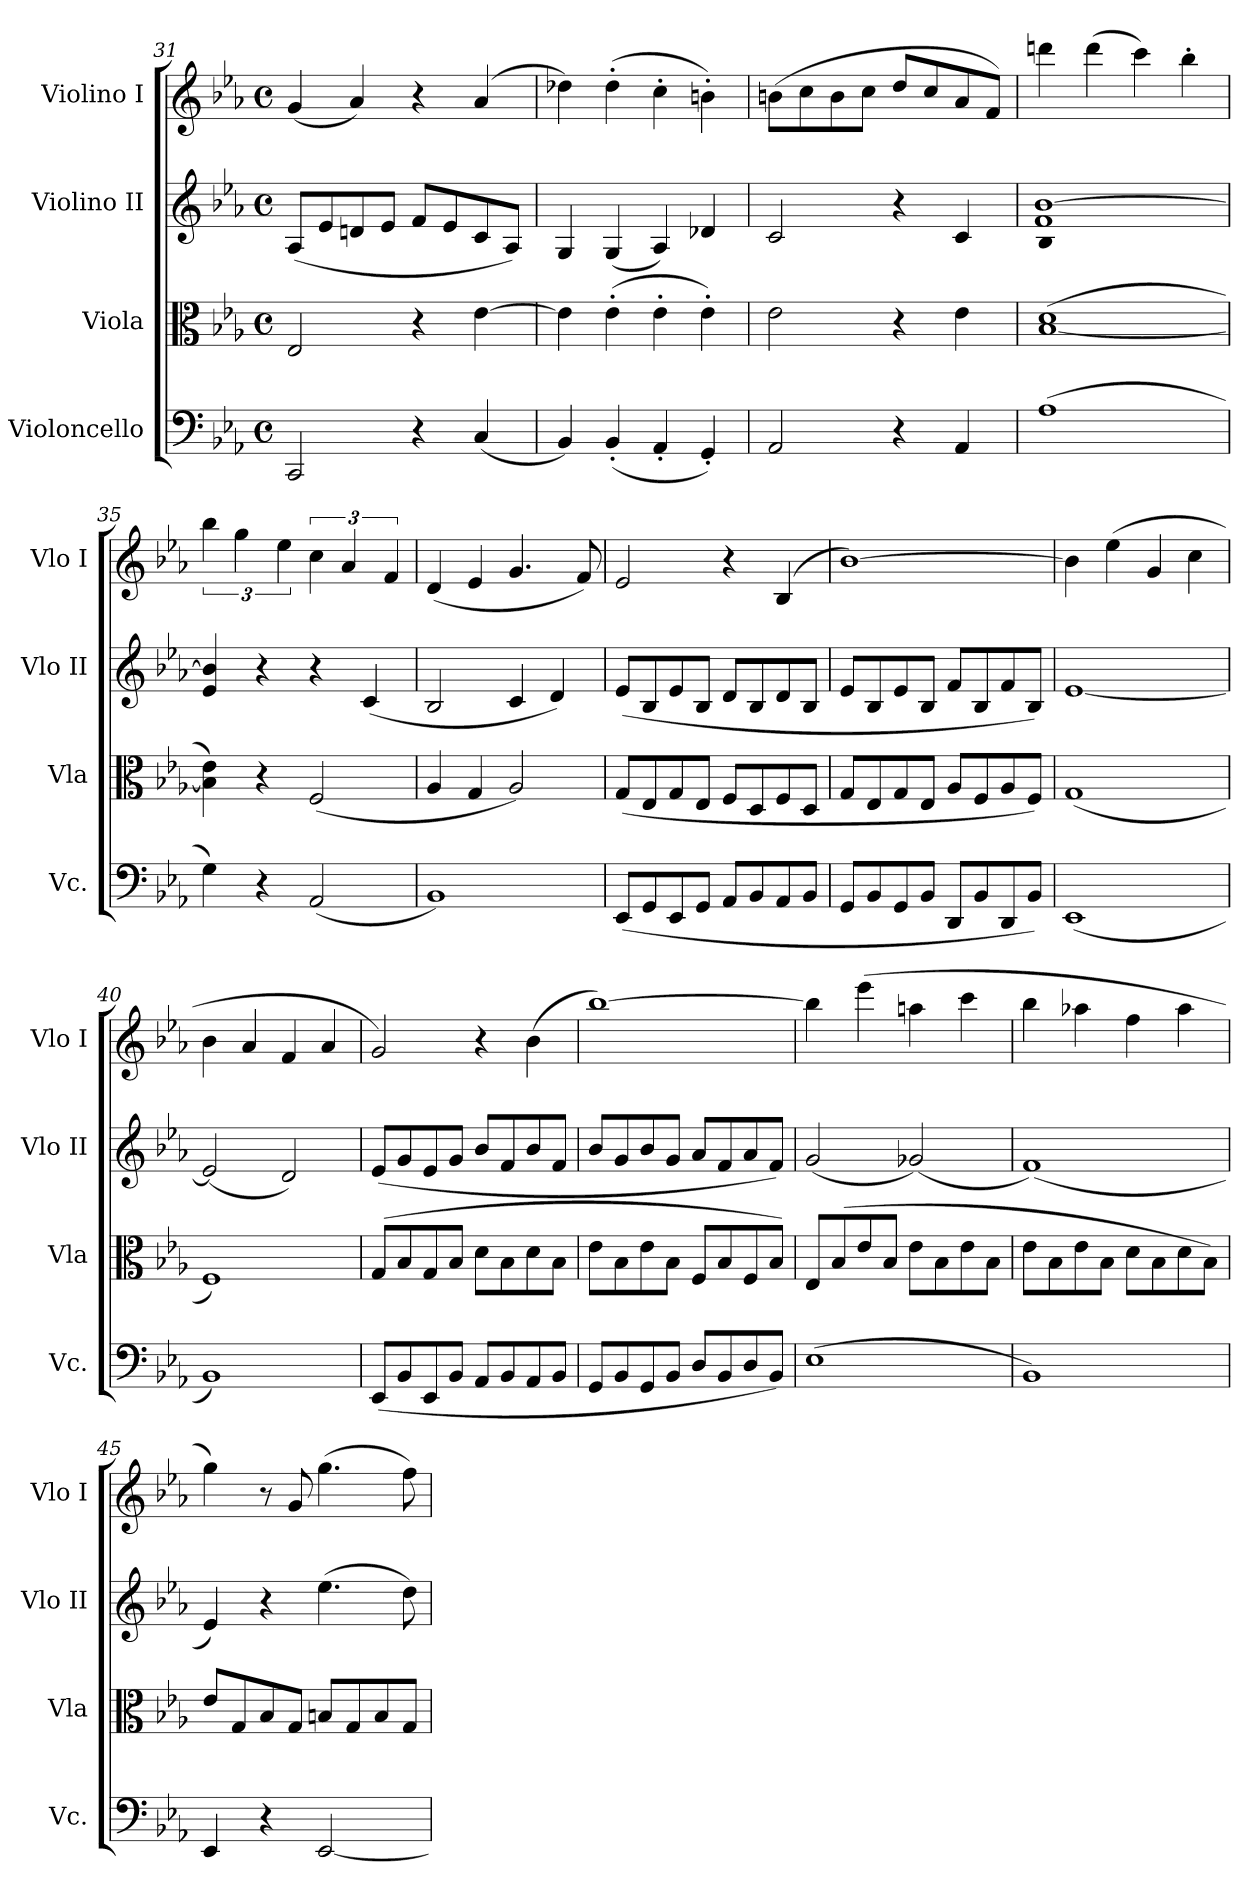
**kern	**kern	**kern	**kern
*part4	*part3	*part2	*part1
*staff4	*staff3	*staff2	*staff1
*I"Violoncello	*I"Viola	*I"Violino II	*I"Violino I
*I'Vc.	*I'Vla	*I'Vlo II	*I'Vlo I
!!LO:LB:g=z
*clefF4	*clefC3	*clefG2	*clefG2
*k[b-e-a-]	*k[b-e-a-]	*k[b-e-a-]	*k[b-e-a-]
*M4/4	*M4/4	*M4/4	*M4/4
*met(c)	*met(c)	*met(c)	*met(c)
=31	=31	=31	=31
2CC/	2E-/	(8A-/L	(4g/
.	.	8e-/	.
.	.	8dn/	4a-/)
.	.	8e-/J	.
4r	4r	8f/L	4r
.	.	8e-/	.
(4C/	[4e-\	8c/	(4a-/
.	.	8A-/J)	.
=32	=32	=32	=32
4BB-/)	4e-\]	4G/	4dd-X\)
(4BB-'/	(>4e-'\	(4G/	(>4dd-'\
4AA-'/	4e-'\	4A-/)	4cc'\
4GG'/)	4e-'\)	4d-X/	4bn'\)
=33	=33	=33	=33
2AA-/	2e-\	2c/	(>8bn\L
.	.	.	8cc\
.	.	.	8b\
.	.	.	8cc\J
4r	4r	4r	8dd/L
.	.	.	8cc/
4AA-/	4e-\	4c/	8a-/
.	.	.	8f/J)
=34	=34	=34	=34
!	!	!LO:N:n=1:head=solid	!
(>1A-	([1B- 1d	1B- 1f [1b-	4dddn\
.	.	.	(>4ddd\
.	.	.	4ccc\)
.	.	.	4bb-'\
=35	=35	=35	=35
4G\)	4B-\] 4e-\)	4e-/ 4b-/]	6bb-\
.	.	.	6gg\
4r	4r	4r	.
.	.	.	6ee-\
(2AA-/	(2F/	4r	6cc\
.	.	.	6a-/
.	.	(4c/	.
.	.	.	6f/
=36	=36	=36	=36
1BB-)	4A-/	2B-/	(4d/
.	4G/	.	4e-/
.	2A-/)	4c/	4.g/
.	.	4d/)	.
.	.	.	8f/)
=37	=37	=37	=37
(>8EE-/L	(>8G/L	(>8e-/L	2e-/
8GG/	8E-/	8B-/	.
8EE-/	8G/	8e-/	.
8GG/J	8E-/J	8B-/J	.
8AA-/L	8F/L	8d/L	4r
8BB-/	8D/	8B-/	.
8AA-/	8F/	8d/	(4B-/
8BB-/J	8D/J	8B-/J	.
=38	=38	=38	=38
8GG/L	8G/L	8e-/L	[1b-)
8BB-/	8E-/	8B-/	.
8GG/	8G/	8e-/	.
8BB-/J	8E-/J	8B-/J	.
8DD/L	8A-/L	8f/L	.
8BB-/	8F/	8B-/	.
8DD/	8A-/	8f/	.
8BB-/J)	8F/J)	8B-/J)	.
=39	=39	=39	=39
(1EE-	(1G	[1e-	4b-\]
.	.	.	(>4ee-\
.	.	.	4g/
.	.	.	4cc\
=40	=40	=40	=40
1BB-)	1F)	(2e-/]	4b-\
.	.	.	4a-/
.	.	2d/)	4f/
.	.	.	4a-/
!!LO:PB:g=z
=41	=41	=41	=41
(>8EE-/L	(>8G/L	(>8e-/L	2g/)
8BB-/	8B-/	8g/	.
8EE-/	8G/	8e-/	.
8BB-/J	8B-/J	8g/J	.
8AA-/L	8d\L	8b-/L	4r
8BB-/	8B-\	8f/	.
8AA-/	8d\	8b-/	(>4b-\
8BB-/J	8B-\J	8f/J	.
=42	=42	=42	=42
8GG/L	8e-\L	8b-/L	[1bb-)
8BB-/	8B-\	8g/	.
8GG/	8e-\	8b-/	.
8BB-/J	8B-\J	8g/J	.
8D/L	8F/L	8a-/L	.
8BB-/	8B-/	8f/	.
8D/	8F/	8a-/	.
8BB-/J)	8B-/J)	8f/J)	.
=43	=43	=43	=43
(>1E-	8E-/L	(2g/	4bb-\]
.	(>8B-/	.	.
.	8e-/	.	(>4eee-\
.	8B-/J	.	.
.	8e-\L	(2g-X/)	4aan\
.	8B-\	.	.
.	8e-\	.	4ccc\
.	8B-\J	.	.
=44	=44	=44	=44
1BB-)	8e-\L	(1f)	4bb-\
.	8B-\	.	.
.	8e-\	.	4aa-X\
.	8B-\J	.	.
.	8d\L	.	4ff\
.	8B-\	.	.
.	8d\	.	4aa-\
.	8B-\J)	.	.
=45	=45	=45	=45
4EE-/	8e-/L	4e-/)	4gg\)
.	8G/	.	.
4r	8B-/	4r	8r
.	8G/J	.	8g/
[2EE-/	8Bn/L	(>4.ee-\	(>4.gg\
.	8G/	.	.
.	8B/	.	.
.	8G/J	8dd\)	8ff\)
=	=	=	=
*-	*-	*-	*-
